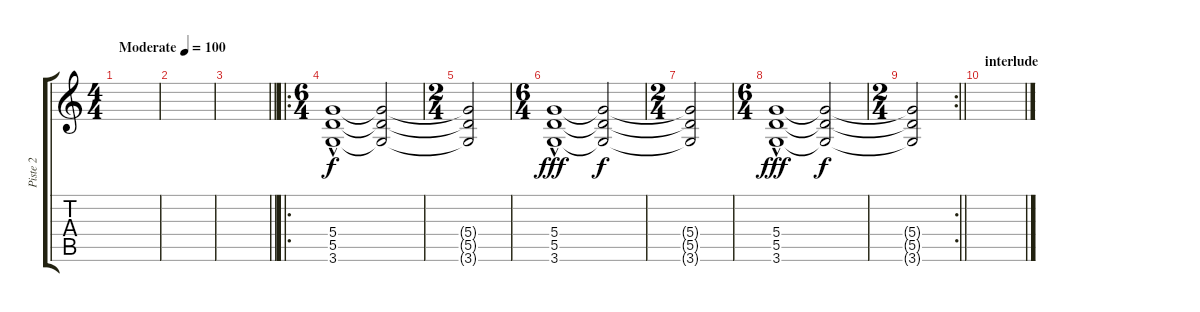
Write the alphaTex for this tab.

\track ("Piste 2" "Piste 2") {instrument distortionguitar}
\staff {score tabs}
\tuning (E4 B3 G3 D3 A2 E2) {hide}
\ts (4 4)
\tempo (100 "Moderate")
\clef g2
\ks c
|
|
\barLineRight lightlight
|
\ro
\ts (6 4)
\section ("" "")
(5.4{hac} 5.5{hac} 3.6{hac}).1 (5.4{t} 5.5{t} 3.6{t}).2{dy f} |
\ts (2 4)
(5.4{t} 5.5{t} 3.6{t}).2 |
\ts (6 4)
(5.4{hac} 5.5{hac} 3.6{hac}).1{dy fff} (5.4{t} 5.5{t} 3.6{t}).2{dy f} |
\ts (2 4)
(5.4{t} 5.5{t} 3.6{t}).2 |
\ts (6 4)
(5.4{hac} 5.5{hac} 3.6{hac}).1{dy fff} (5.4{t} 5.5{t} 3.6{t}).2{dy f} |
\rc 2
\ts (2 4)
\barLineRight lightlight
(5.4{t} 5.5{t} 3.6{t}).2 |
\section ("" "interlude")
